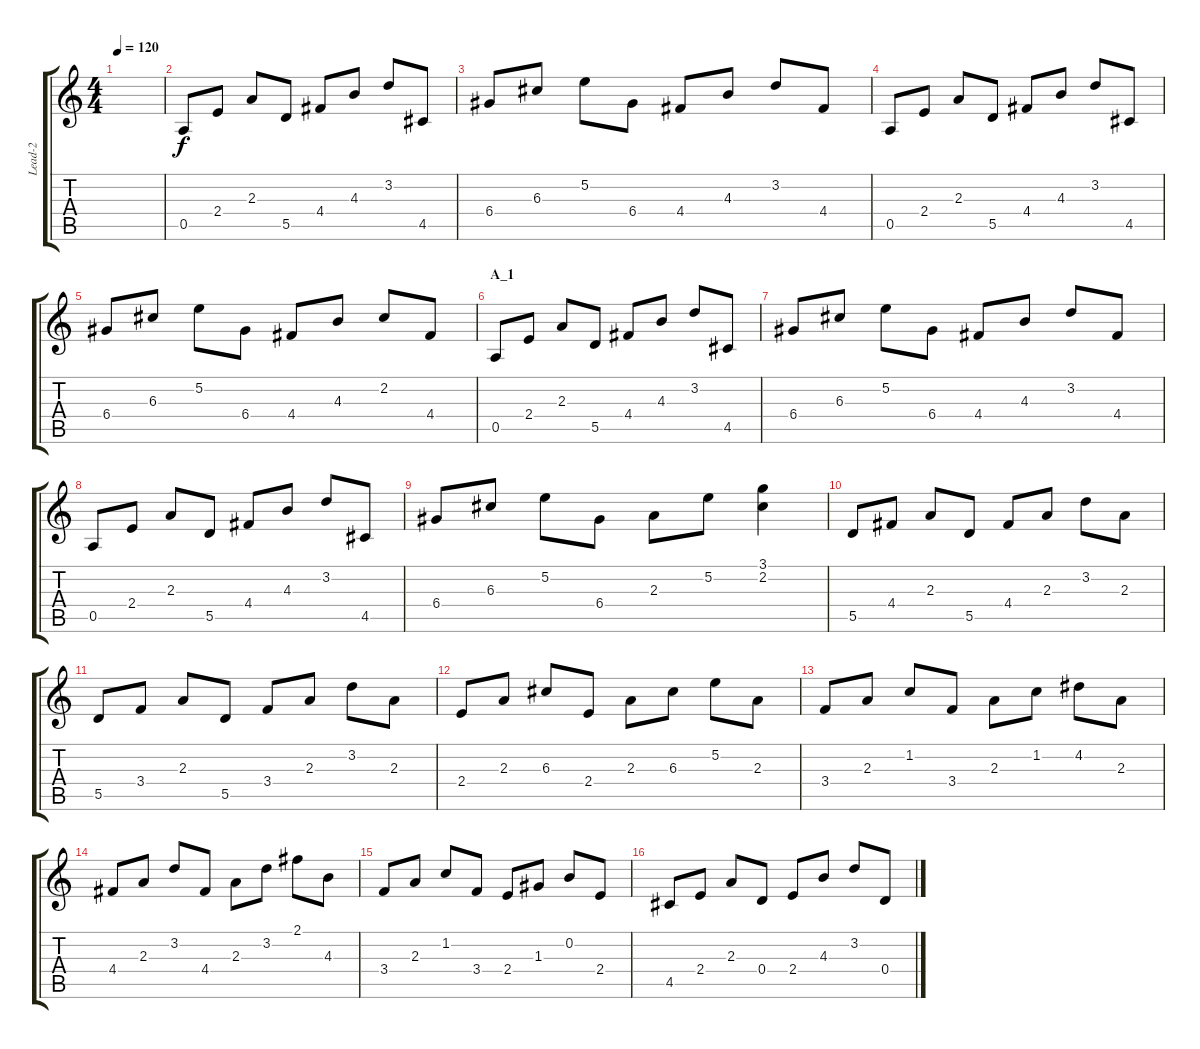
\track ("Lead-2" "Lead-2") {instrument electricguitarjazz}
\staff {score tabs}
\tuning (E4 B3 G3 D3 A2 E2) {hide}
\ts (4 4)
\tempo 120
\clef g2
\ks c
|
0.5.8 2.4.8 2.3.8 5.5.8 4.4.8 4.3.8 3.2.8 4.5.8 |
6.4.8 6.3.8 5.2.8 6.4.8 4.4.8 4.3.8 3.2.8 4.4.8 |
0.5.8 2.4.8 2.3.8 5.5.8 4.4.8 4.3.8 3.2.8 4.5.8 |
6.4.8 6.3.8 5.2.8 6.4.8 4.4.8 4.3.8 2.2.8 4.4.8 |
\section ("" "A_1")
0.5.8 2.4.8 2.3.8 5.5.8 4.4.8 4.3.8 3.2.8 4.5.8 |
6.4.8 6.3.8 5.2.8 6.4.8 4.4.8 4.3.8 3.2.8 4.4.8 |
0.5.8 2.4.8 2.3.8 5.5.8 4.4.8 4.3.8 3.2.8 4.5.8 |
6.4.8 6.3.8 5.2.8 6.4.8 2.3.8 5.2.8 (3.1 2.2).4 |
5.5.8 4.4.8 2.3.8 5.5.8 4.4.8 2.3.8 3.2.8 2.3.8 |
5.5.8 3.4.8 2.3.8 5.5.8 3.4.8 2.3.8 3.2.8 2.3.8 |
2.4.8 2.3.8 6.3.8 2.4.8 2.3.8 6.3.8 5.2.8 2.3.8 |
3.4.8 2.3.8 1.2.8 3.4.8 2.3.8 1.2.8 4.2.8 2.3.8 |
4.4.8 2.3.8 3.2.8 4.4.8 2.3.8 3.2.8 2.1.8 4.3.8 |
3.4.8 2.3.8 1.2.8 3.4.8 2.4.8 1.3.8 0.2.8 2.4.8 |
4.5.8 2.4.8 2.3.8 0.4.8 2.4.8 4.3.8 3.2.8 0.4.8
